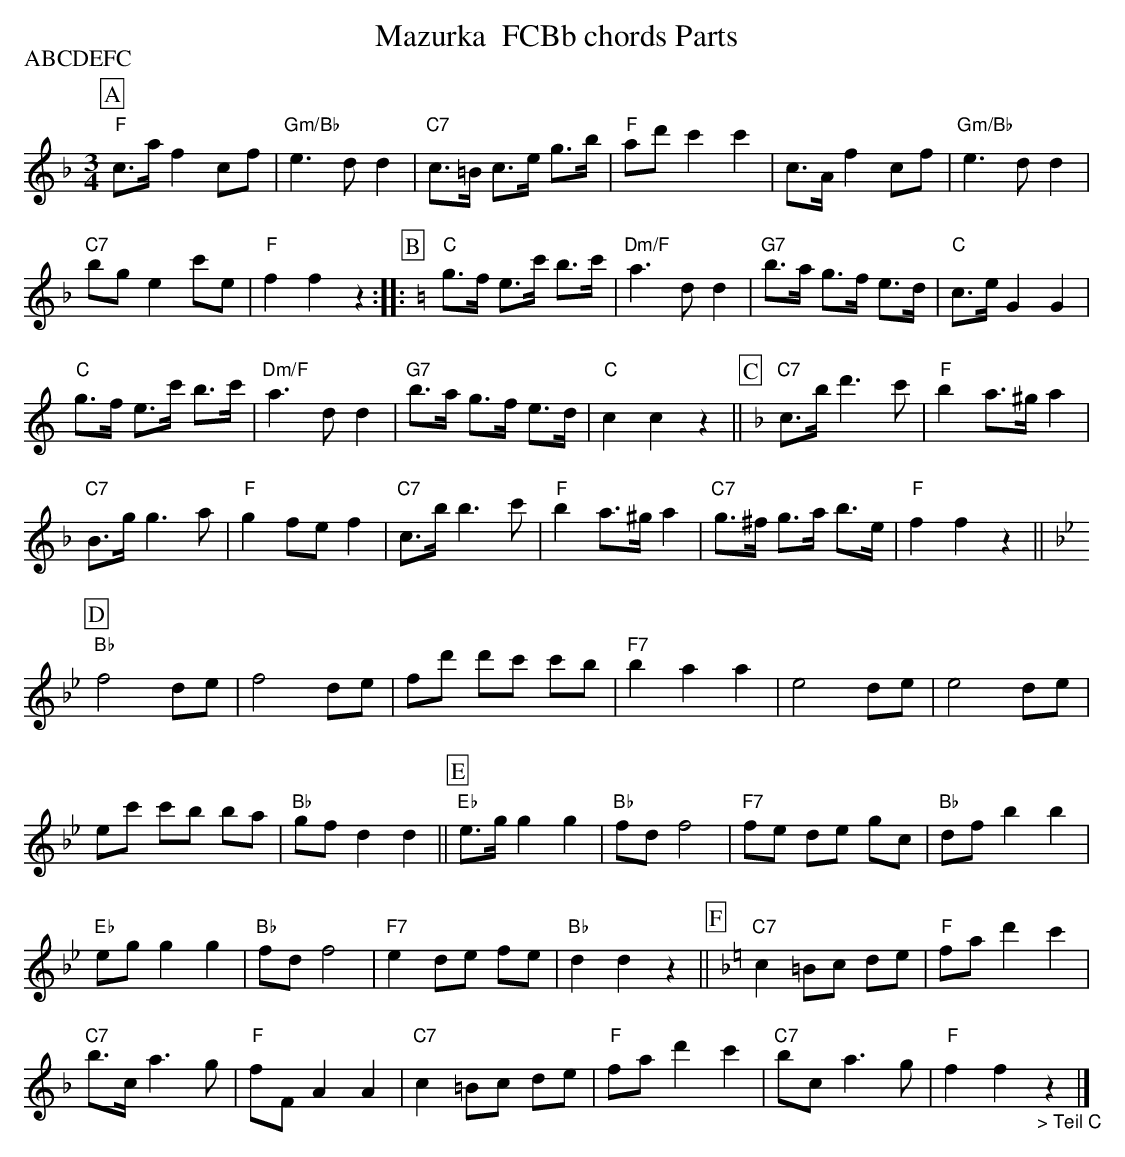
X:1
T: Mazurka  FCBb chords Parts
P:ABCDEFC
M:3/4
L:1/8
K:F %%MIDI gchordon
[P:A] "F"c>af2cf | "Gm/Bb"e3dd2 | "C7"c>=B c>e g>b | "F"ad'c'2c'2 | c>Af2cf | "Gm/Bb"e3dd2 |
"C7"bge2c'e | "F"f2f2z2 :: [P:B] [K:C] "C"g>f e>c' b>c' | "Dm/F"a3dd2 | "G7"b>a g>f e>d | "C"c>e G2G2 |
"C"g>f e>c' b>c' | "Dm/F"a3dd2 | "G7"b>a g>f e>d | "C"c2c2z2 || [P:C] [K:F] "C7"c>bd'3c' | "F"b2a>^ga2 |
"C7"B>gg3a | "F"g2fef2 | "C7"c>bb3c' | "F"b2a>^ga2 | "C7"g>^f g>a b>e | "F"f2f2z2 || [P:D] [K:Bb]
"Bb"f4de | f4de | fd' d'c' c'b | "F7"b2a2a2 | e4de | e4de |
ec' c'b ba | "Bb"gfd2d2 || [P:E] "Eb"e>gg2g2 | "Bb"fdf4 | "F7"fe de gc | "Bb"dfb2b2 |
"Eb"egg2g2 | "Bb"fdf4 | "F7"e2de fe | "Bb"d2d2z2 || [P:F] [K:F] "C7"c2=Bc de | "F"fad'2c'2 |
"C7"b>c a3g | "F"fF A2A2 | "C7"c2=Bc de | "F"fad'2c'2 | "C7"bca3g | "F"f2f2"_> Teil C"z2 |]
